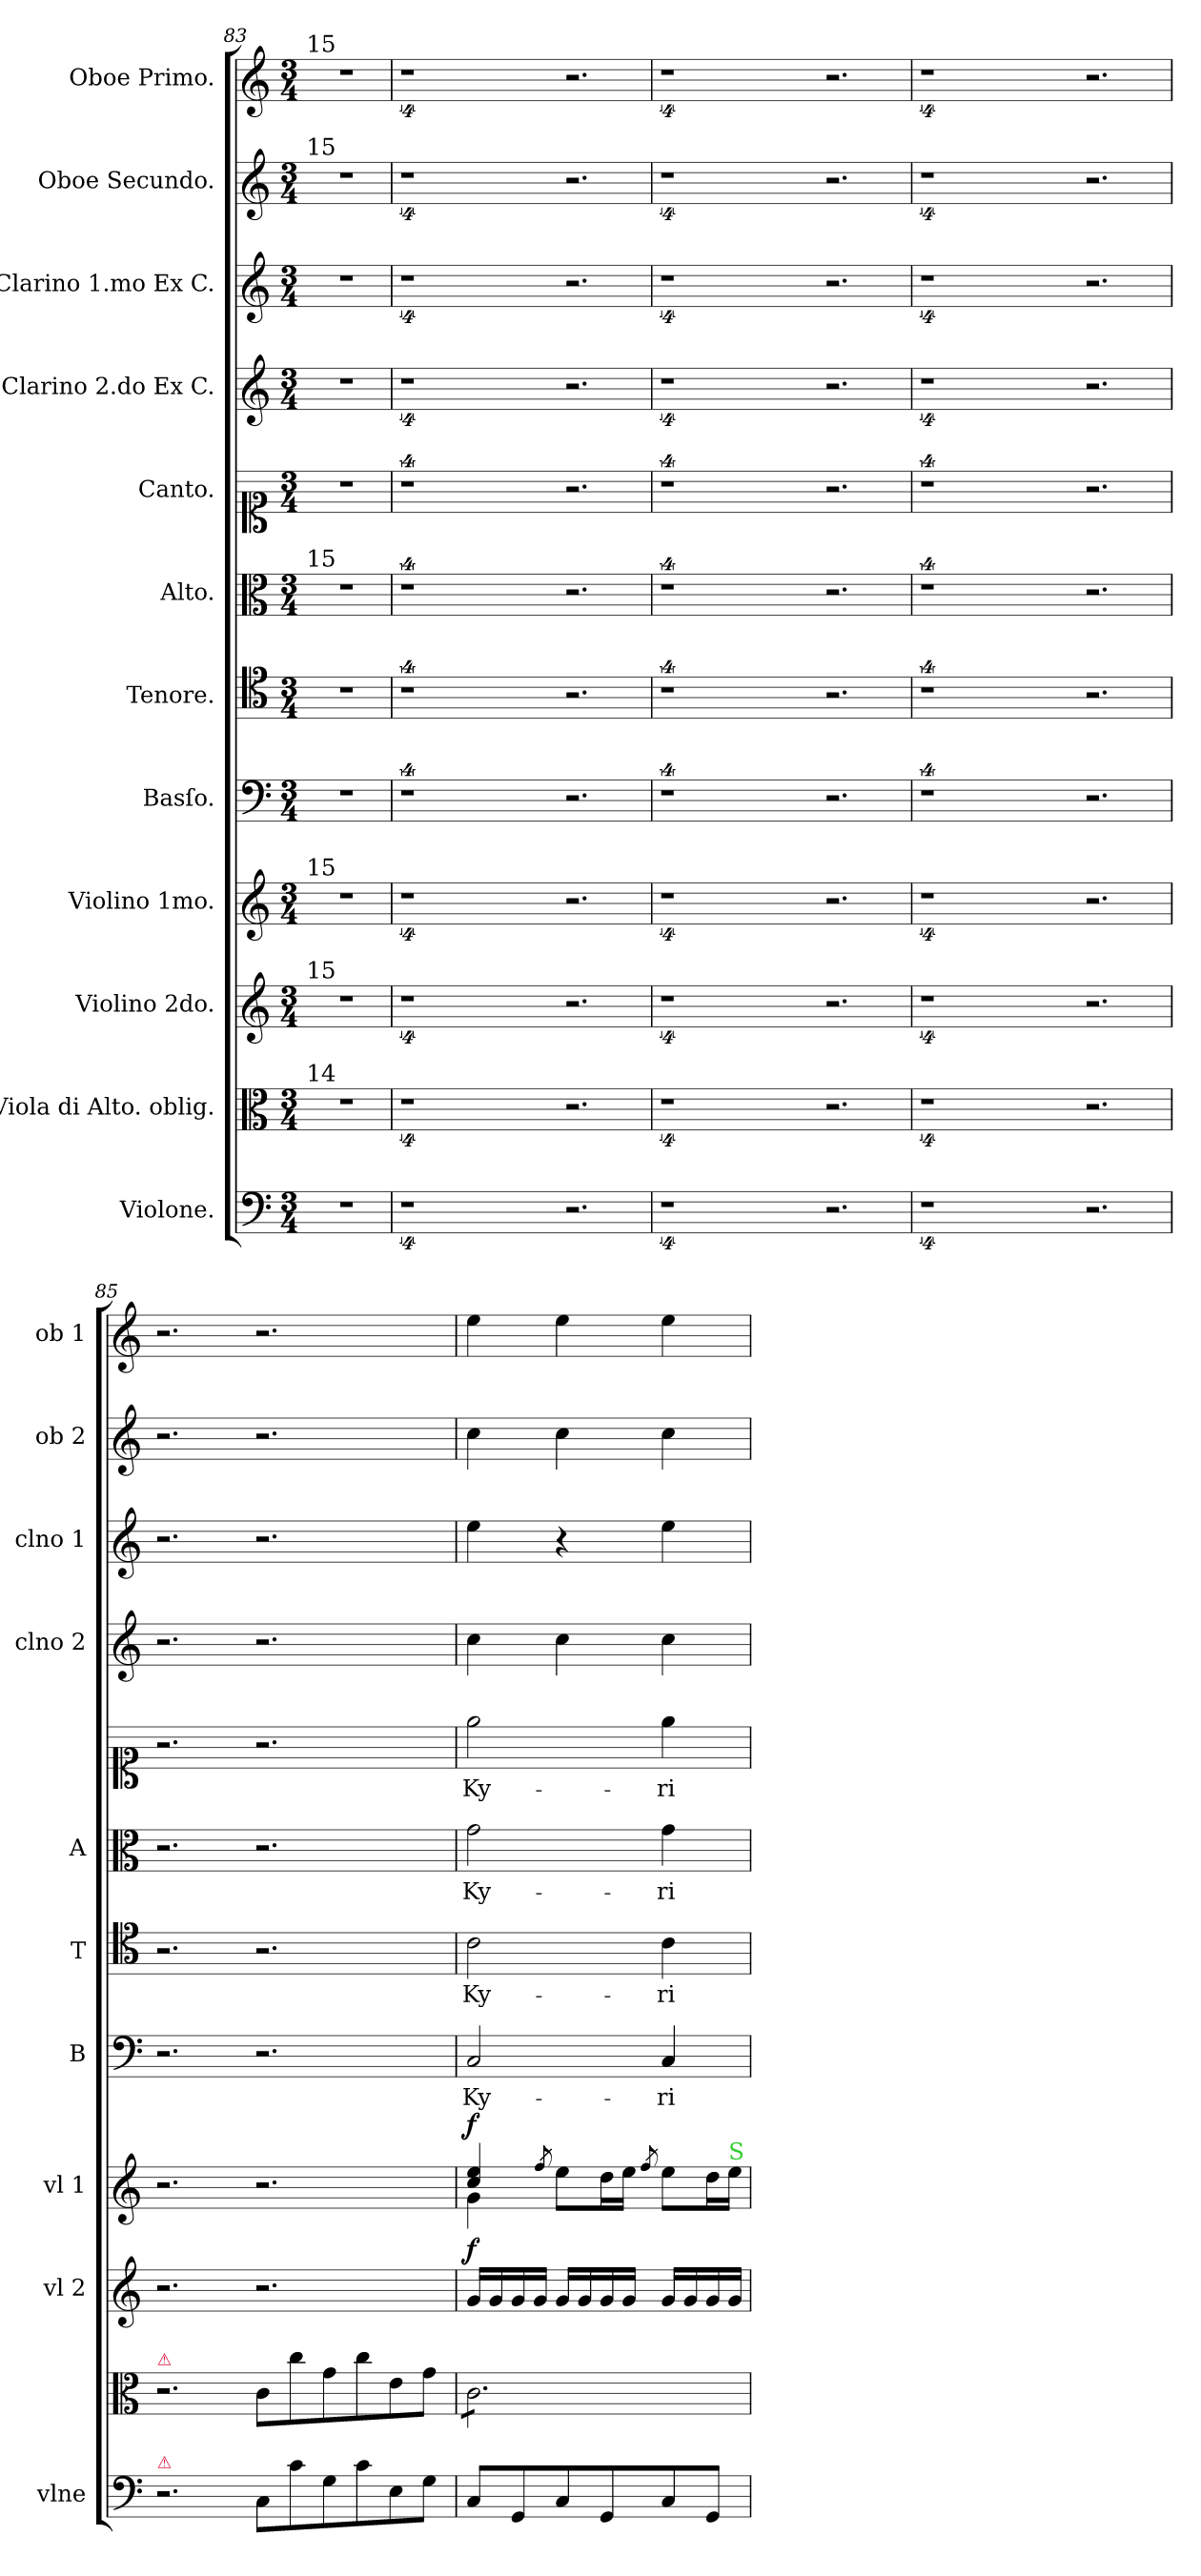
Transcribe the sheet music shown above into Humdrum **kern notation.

**kern	**kern	**kern	**dynam	**kern	**dynam	**kern	**text	**kern	**text	**kern	**text	**kern	**text	**dynam	**kern	**kern	**kern	**kern
*part12	*part11	*part10	*part10	*part9	*part9	*part8	*part8	*part7	*part7	*part6	*part6	*part5	*part5	*part5	*part4	*part3	*part2	*part1
*staff12	*staff11	*staff10	*staff10	*staff9	*staff9	*staff8	*staff8	*staff7	*staff7	*staff6	*staff6	*staff5	*staff5	*staff5	*staff4	*staff3	*staff2	*staff1
*I"Violone.	*I"Viola di Alto. oblig.	*I"Violino 2do.	*	*I"Violino 1mo.	*	*I"Basſo.	*	*I"Tenore.	*	*I"Alto.	*	*I"Canto.	*	*	*I"Clarino 2.do Ex C.	*I"Clarino 1.mo Ex C.	*I"Oboe Secundo.	*I"Oboe Primo.
*I'vlne	*	*I'vl 2	*	*I'vl 1	*	*I'B	*	*I'T	*	*I'A	*	*	*	*	*I'clno 2	*I'clno 1	*I'ob 2	*I'ob 1
*clefF4	*clefC3	*clefG2	*	*clefG2	*	*clefF4	*	*clefC4	*	*clefC3	*	*clefC1	*	*	*clefG2	*clefG2	*clefG2	*clefG2
*k[]	*k[]	*k[]	*	*k[]	*	*k[]	*	*k[]	*	*k[]	*	*k[]	*	*	*k[]	*k[]	*k[]	*k[]
*C:	*C:	*C:	*	*C:	*	*C:	*	*C:	*	*C:	*	*C:	*	*	*C:	*C:	*C:	*C:
*M3/4	*M3/4	*M3/4	*	*M3/4	*	*M3/4	*	*M3/4	*	*M3/4	*	*M3/4	*	*	*M3/4	*M3/4	*M3/4	*M3/4
=83	=83	=83	=83	=83	=83	=83	=83	=83	=83	=83	=83	=83	=83	=83	=83	=83	=83	=83
!	!	!	!	!	!	!	!	!	!	!	!	!	!	!	!	!	!	!LO:TX:a:t=15
!	!	!	!	!	!	!	!	!	!	!	!	!	!	!	!	!	!LO:TX:a:t=15	!
!	!	!	!	!	!	!	!	!	!	!LO:TX:a:t=15	!	!	!	!	!	!	!	!
!	!	!	!	!LO:TX:a:t=15	!	!	!	!	!	!	!	!	!	!	!	!	!	!
!	!	!LO:TX:a:t=15	!	!	!	!	!	!	!	!	!	!	!	!	!	!	!	!
!	!LO:TX:a:t=14	!	!	!	!	!	!	!	!	!	!	!	!	!	!	!	!	!
2.r	2.r	2.r	.	2.r	.	2.r	.	2.r	.	2.r	.	2.r	.	.	2.r	2.r	2.r	2.r
=	=	=	=	=	=	=	=	=	=	=	=	=	=	=	=	=	=	=
4%9r	4%9r	4%9r	.	4%9r	.	4%9r	.	4%9r	.	4%9r	.	4%9r	.	.	4%9r	4%9r	4%9r	4%9r
2.r	2.r	2.r	.	2.r	.	2.r	.	2.r	.	2.r	.	2.r	.	.	2.r	2.r	2.r	2.r
=	=	=	=	=	=	=	=	=	=	=	=	=	=	=	=	=	=	=
4%9r	4%9r	4%9r	.	4%9r	.	4%9r	.	4%9r	.	4%9r	.	4%9r	.	.	4%9r	4%9r	4%9r	4%9r
2.r	2.r	2.r	.	2.r	.	2.r	.	2.r	.	2.r	.	2.r	.	.	2.r	2.r	2.r	2.r
=84	=84	=84	=84	=84	=84	=84	=84	=84	=84	=84	=84	=84	=84	=84	=84	=84	=84	=84
4%9r	4%9r	4%9r	.	4%9r	.	4%9r	.	4%9r	.	4%9r	.	4%9r	.	.	4%9r	4%9r	4%9r	4%9r
2.r	2.r	2.r	.	2.r	.	2.r	.	2.r	.	2.r	.	2.r	.	.	2.r	2.r	2.r	2.r
=85	=85	=85	=85	=85	=85	=85	=85	=85	=85	=85	=85	=85	=85	=85	=85	=85	=85	=85
!	!LO:TX:a:color=crimson:t=⚠	!	!	!	!	!	!	!	!	!	!	!	!	!	!	!	!	!
!LO:TX:a:color=crimson:t=⚠	!	!	!	!	!	!	!	!	!	!	!	!	!	!	!	!	!	!
2.r	2.r	2.r	.	2.r	.	2.r	.	2.r	.	2.r	.	2.r	.	.	2.r	2.r	2.r	2.r
8C/L	8c/L	2.r	.	2.r	.	2.r	.	2.r	.	2.r	.	2.r	.	.	2.r	2.r	2.r	2.r
8c\	8cc\	.	.	.	.	.	.	.	.	.	.	.	.	.	.	.	.	.
8G\	8g\	.	.	.	.	.	.	.	.	.	.	.	.	.	.	.	.	.
8c\	8cc\	.	.	.	.	.	.	.	.	.	.	.	.	.	.	.	.	.
8E\	8e\	.	.	.	.	.	.	.	.	.	.	.	.	.	.	.	.	.
8G\J	8g\J	.	.	.	.	.	.	.	.	.	.	.	.	.	.	.	.	.
=86	=86	=86	=86	=86	=86	=86	=86	=86	=86	=86	=86	=86	=86	=86	=86	=86	=86	=86
*	*	*	*	*^	*	*	*	*	*	*	*	*	*	*	*	*	*	*
!	!	!	!LO:DY:a	!	!	!LO:DY:a	!	!	!	!	!	!	!	!	!LO:DY:a:rj	!	!	!	!
*	*tremolo	*	*	*	*	*	*	*	*	*	*	*	*	*	*	*	*	*	*
8C/L	8c\L	16g/LL	f	4cc/ 4ee/	4g\	f.	2C/	Ky-	2c\	Ky-	2g\	Ky-	2ee\	Ky-	f&colon;	4cc\	4ee\	4cc\	4ee\
.	.	16g/	.	.	.	.	.	.	.	.	.	.	.	.	.	.	.	.	.
8GG/	8c\	16g/	.	.	.	.	.	.	.	.	.	.	.	.	.	.	.	.	.
.	.	16g/JJ	.	.	.	.	.	.	.	.	.	.	.	.	.	.	.	.	.
.	.	.	.	8qff/	.	.	.	.	.	.	.	.	.	.	.	.	.	.	.
8C/	8c\	16g/LL	.	8ee\L	4ryy	.	.	.	.	.	.	.	.	.	.	4cc\	4r	4cc\	4ee\
.	.	16g/	.	.	.	.	.	.	.	.	.	.	.	.	.	.	.	.	.
8GG/	8c\	16g/	.	16dd\L	.	.	.	.	.	.	.	.	.	.	.	.	.	.	.
.	.	16g/JJ	.	16ee\JJ	.	.	.	.	.	.	.	.	.	.	.	.	.	.	.
.	.	.	.	8qff/	.	.	.	.	.	.	.	.	.	.	.	.	.	.	.
8C/	8c\	16g/LL	.	8ee\L	4ryy	.	4C/	-ri-	4c\	-ri-	4g\	-ri-	4ee\	-ri-	.	4cc\	4ee\	4cc\	4ee\
.	.	16g/	.	.	.	.	.	.	.	.	.	.	.	.	.	.	.	.	.
8GG/J	8c\J	16g/	.	16dd\L	.	.	.	.	.	.	.	.	.	.	.	.	.	.	.
*	*Xtremolo	*	*	*	*	*	*	*	*	*	*	*	*	*	*	*	*	*	*
!	!	!	!	!LO:TX:a:color=limegreen:t=S	!	!	!	!	!	!	!	!	!	!	!	!	!	!	!
.	.	16g/JJ	.	16ee\JJ	.	.	.	.	.	.	.	.	.	.	.	.	.	.	.
*	*	*	*	*v	*v	*	*	*	*	*	*	*	*	*	*	*	*	*	*
=	=	=	=	=	=	=	=	=	=	=	=	=	=	=	=	=	=	=
*-	*-	*-	*-	*-	*-	*-	*-	*-	*-	*-	*-	*-	*-	*-	*-	*-	*-	*-
